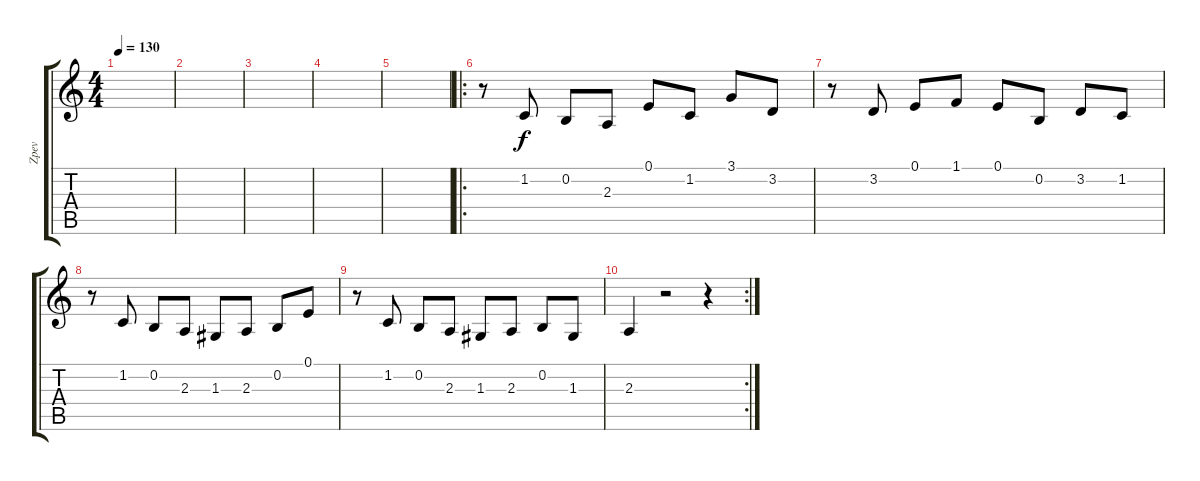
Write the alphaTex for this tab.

\track ("Zpev" "Zpev") {instrument trumpet}
\staff {score tabs}
\tuning (E4 B3 G3 D3 A2 E2) {hide}
\ts (4 4)
\tempo 130
\clef g2
\ks c
|
|
|
|
|
\ro
r.8 1.2.8 0.2.8 2.3.8 0.1.8 1.2.8 3.1.8 3.2.8 |
r.8 3.2.8 0.1.8 1.1.8 0.1.8 0.2.8 3.2.8 1.2.8 |
r.8 1.2.8 0.2.8 2.3.8 1.3.8 2.3.8 0.2.8 0.1.8 |
r.8 1.2.8 0.2.8 2.3.8 1.3.8 2.3.8 0.2.8 1.3.8 |
\rc 2
2.3.4 r.2 r.4
